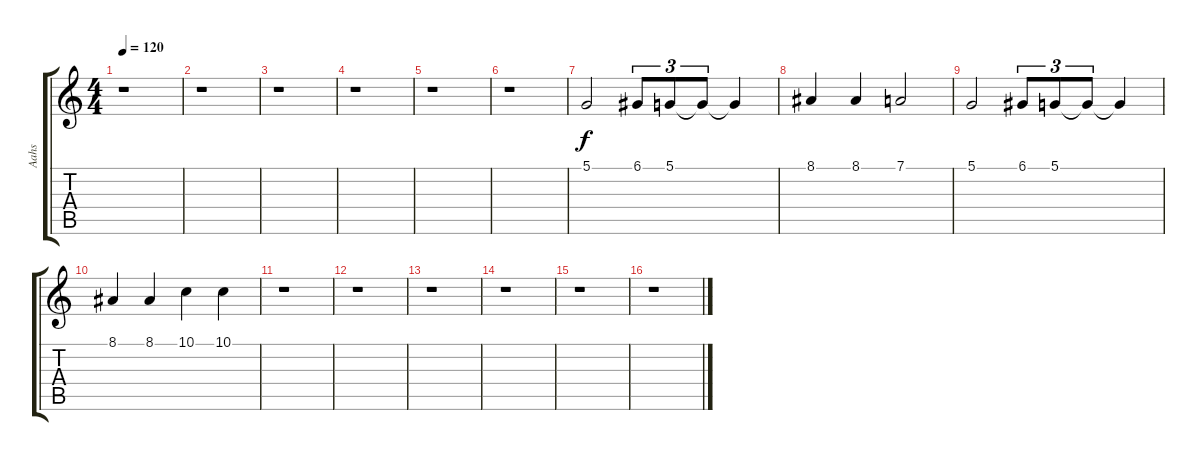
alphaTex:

\track ("Aahs" "Aahs") {instrument choiraahs}
\staff {score tabs}
\tuning (D4 A3 F3 C3 G2 D2) {hide}
\ts (4 4)
\tempo 120
\clef g2
\ks c
r.1{dy f} |
r.1 |
r.1 |
r.1 |
r.1 |
r.1 |
5.1.2 6.1.8{tu (3 2)} 5.1.8{tu (3 2)} 5.1{t}.8{tu (3 2)} 5.1{t}.4 |
8.1.4 8.1.4 7.1.2 |
5.1.2 6.1.8{tu (3 2)} 5.1.8{tu (3 2)} 5.1{t}.8{tu (3 2)} 5.1{t}.4 |
8.1.4 8.1.4 10.1.4 10.1.4 |
r.1 |
r.1 |
r.1 |
r.1 |
r.1 |
r.1
